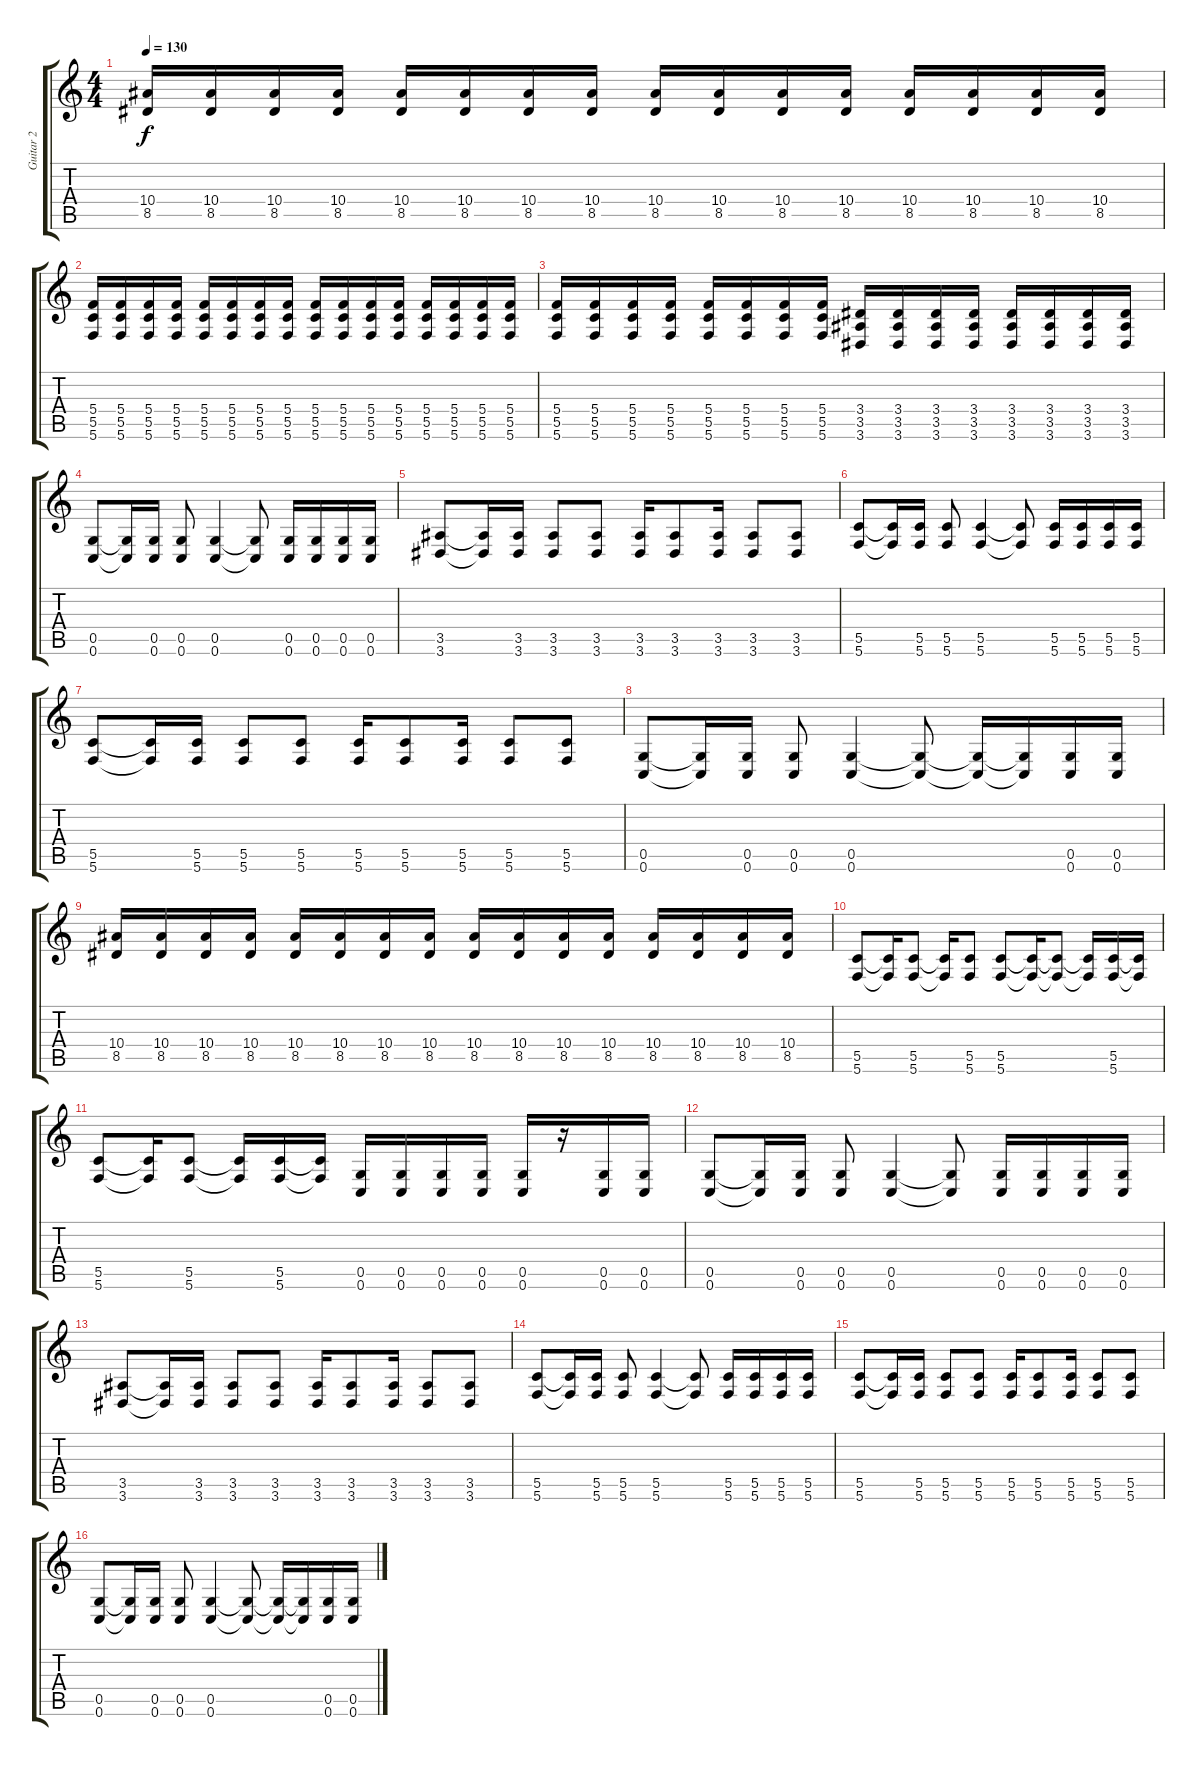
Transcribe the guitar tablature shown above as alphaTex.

\track ("Guitar 2" "Guitar 2") {instrument distortionguitar}
\staff {score tabs}
\tuning (D4 A3 F3 C3 G2 C2) {hide}
\ts (4 4)
\tempo 130
\clef g2
\ks c
(10.4 8.5).16{dy f} (10.4 8.5).16 (10.4 8.5).16 (10.4 8.5).16 (10.4 8.5).16 (10.4 8.5).16 (10.4 8.5).16 (10.4 8.5).16 (10.4 8.5).16 (10.4 8.5).16 (10.4 8.5).16 (10.4 8.5).16 (10.4 8.5).16 (10.4 8.5).16 (10.4 8.5).16 (10.4 8.5).16 |
(5.4 5.5 5.6).16 (5.4 5.5 5.6).16 (5.4 5.5 5.6).16 (5.4 5.5 5.6).16 (5.4 5.5 5.6).16 (5.4 5.5 5.6).16 (5.4 5.5 5.6).16 (5.4 5.5 5.6).16 (5.4 5.5 5.6).16 (5.4 5.5 5.6).16 (5.4 5.5 5.6).16 (5.4 5.5 5.6).16 (5.4 5.5 5.6).16 (5.4 5.5 5.6).16 (5.4 5.5 5.6).16 (5.4 5.5 5.6).16 |
(5.4 5.5 5.6).16 (5.4 5.5 5.6).16 (5.4 5.5 5.6).16 (5.4 5.5 5.6).16 (5.4 5.5 5.6).16 (5.4 5.5 5.6).16 (5.4 5.5 5.6).16 (5.4 5.5 5.6).16 (3.4 3.5 3.6).16 (3.4 3.5 3.6).16 (3.4 3.5 3.6).16 (3.4 3.5 3.6).16 (3.4 3.5 3.6).16 (3.4 3.5 3.6).16 (3.4 3.5 3.6).16 (3.4 3.5 3.6).16 |
(0.5 0.6).8 (0.5{t} 0.6{t}).16 (0.5 0.6).16 (0.5 0.6).8 (0.5 0.6).4 (0.5{t} 0.6{t}).8 (0.5 0.6).16 (0.5 0.6).16 (0.5 0.6).16 (0.5 0.6).16 |
(3.5 3.6).8 (3.5{t} 3.6{t}).16 (3.5 3.6).16 (3.5 3.6).8 (3.5 3.6).8 (3.5 3.6).16 (3.5 3.6).8 (3.5 3.6).16 (3.5 3.6).8 (3.5 3.6).8 |
(5.5 5.6).8 (5.5{t} 5.6{t}).16 (5.5 5.6).16 (5.5 5.6).8 (5.5 5.6).4 (5.5{t} 5.6{t}).8 (5.5 5.6).16 (5.5 5.6).16 (5.5 5.6).16 (5.5 5.6).16 |
(5.5 5.6).8 (5.5{t} 5.6{t}).16 (5.5 5.6).16 (5.5 5.6).8 (5.5 5.6).8 (5.5 5.6).16 (5.5 5.6).8 (5.5 5.6).16 (5.5 5.6).8 (5.5 5.6).8 |
(0.5 0.6).8 (0.5{t} 0.6{t}).16 (0.5 0.6).16 (0.5 0.6).8 (0.5 0.6).4 (0.5{t} 0.6{t}).8 (0.5{t} 0.6{t}).16 (0.5{t} 0.6{t}).16 (0.5 0.6).16 (0.5 0.6).16 |
(10.4 8.5).16 (10.4 8.5).16 (10.4 8.5).16 (10.4 8.5).16 (10.4 8.5).16 (10.4 8.5).16 (10.4 8.5).16 (10.4 8.5).16 (10.4 8.5).16 (10.4 8.5).16 (10.4 8.5).16 (10.4 8.5).16 (10.4 8.5).16 (10.4 8.5).16 (10.4 8.5).16 (10.4 8.5).16 |
(5.5 5.6).8 (5.5{t} 5.6{t}).16 (5.5 5.6).8 (5.5{t} 5.6{t}).16 (5.5 5.6).8 (5.5 5.6).8 (5.5{t} 5.6{t}).16 (5.5{t} 5.6{t}).8 (5.5{t} 5.6{t}).16 (5.5 5.6).16 (5.5{t} 5.6{t}).16 |
(5.5 5.6).8 (5.5{t} 5.6{t}).16 (5.5 5.6).8 (5.5{t} 5.6{t}).16 (5.5 5.6).16 (5.5{t} 5.6{t}).16 (0.5 0.6).16 (0.5 0.6).16 (0.5 0.6).16 (0.5 0.6).16 (0.5 0.6).16 r.16 (0.5 0.6).16 (0.5 0.6).16 |
(0.5 0.6).8 (0.5{t} 0.6{t}).16 (0.5 0.6).16 (0.5 0.6).8 (0.5 0.6).4 (0.5{t} 0.6{t}).8 (0.5 0.6).16 (0.5 0.6).16 (0.5 0.6).16 (0.5 0.6).16 |
(3.5 3.6).8 (3.5{t} 3.6{t}).16 (3.5 3.6).16 (3.5 3.6).8 (3.5 3.6).8 (3.5 3.6).16 (3.5 3.6).8 (3.5 3.6).16 (3.5 3.6).8 (3.5 3.6).8 |
(5.5 5.6).8 (5.5{t} 5.6{t}).16 (5.5 5.6).16 (5.5 5.6).8 (5.5 5.6).4 (5.5{t} 5.6{t}).8 (5.5 5.6).16 (5.5 5.6).16 (5.5 5.6).16 (5.5 5.6).16 |
(5.5 5.6).8 (5.5{t} 5.6{t}).16 (5.5 5.6).16 (5.5 5.6).8 (5.5 5.6).8 (5.5 5.6).16 (5.5 5.6).8 (5.5 5.6).16 (5.5 5.6).8 (5.5 5.6).8 |
(0.5 0.6).8 (0.5{t} 0.6{t}).16 (0.5 0.6).16 (0.5 0.6).8 (0.5 0.6).4 (0.5{t} 0.6{t}).8 (0.5{t} 0.6{t}).16 (0.5{t} 0.6{t}).16 (0.5 0.6).16 (0.5 0.6).16
